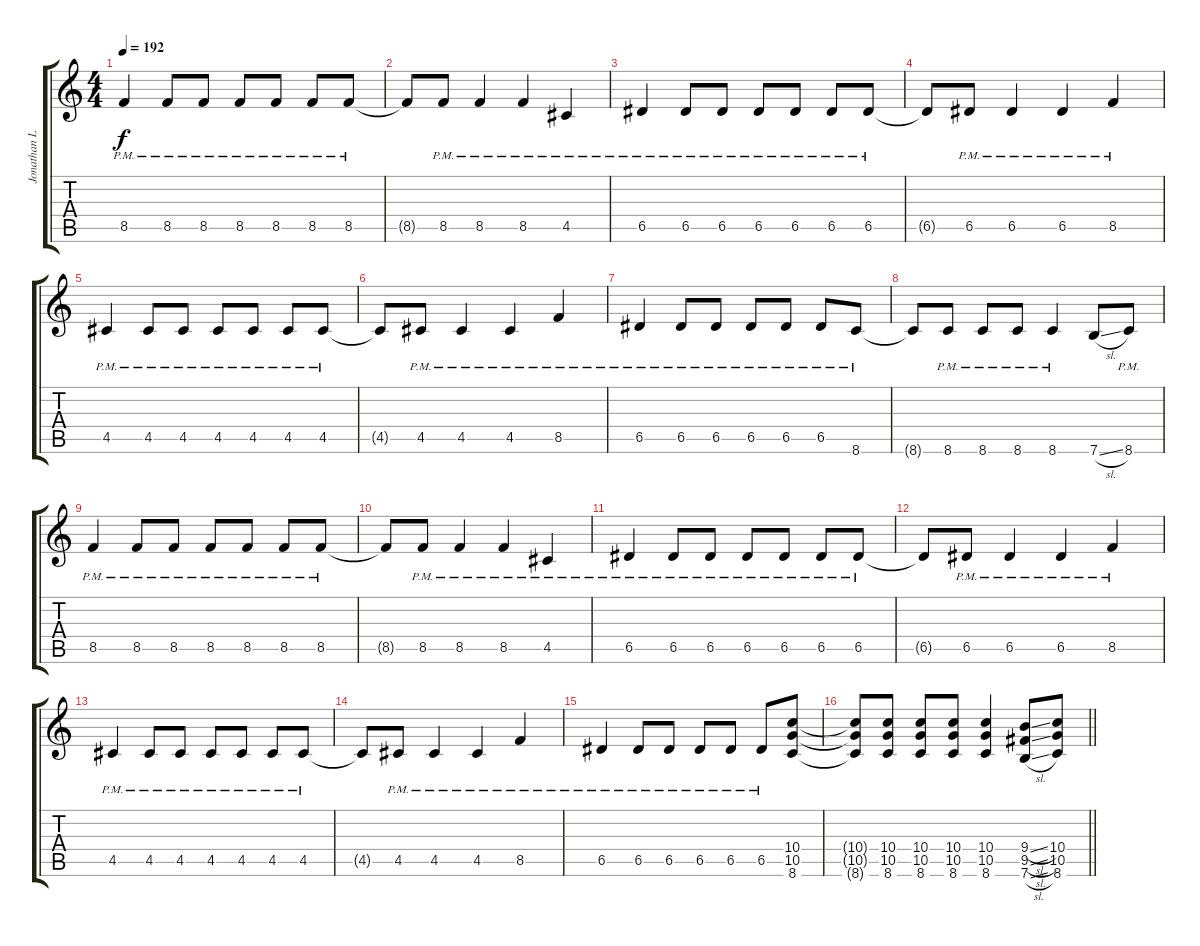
\track ("Jonathan Le Landais" "Jonathan L") {instrument distortionguitar}
\staff {score tabs}
\tuning (E4 B3 G3 D3 A2 E2) {hide}
\ts (4 4)
\tempo 192
\clef g2
\ks c
8.5{pm}.4{dy f} 8.5{pm}.8 8.5{pm}.8 8.5{pm}.8 8.5{pm}.8 8.5{pm}.8 8.5{pm}.8 |
8.5{t}.8 8.5{pm}.8 8.5{pm}.4 8.5{pm}.4 4.5{pm}.4 |
6.5{pm}.4 6.5{pm}.8 6.5{pm}.8 6.5{pm}.8 6.5{pm}.8 6.5{pm}.8 6.5{pm}.8 |
6.5{t}.8 6.5{pm}.8 6.5{pm}.4 6.5{pm}.4 8.5{pm}.4 |
4.5{pm}.4 4.5{pm}.8 4.5{pm}.8 4.5{pm}.8 4.5{pm}.8 4.5{pm}.8 4.5{pm}.8 |
4.5{t}.8 4.5{pm}.8 4.5{pm}.4 4.5{pm}.4 8.5{pm}.4 |
6.5{pm}.4 6.5{pm}.8 6.5{pm}.8 6.5{pm}.8 6.5{pm}.8 6.5{pm}.8 8.6{pm}.8 |
8.6{t}.8 8.6{pm}.8 8.6{pm}.8 8.6{pm}.8 8.6{pm}.4 7.6{sl}.8 8.6{pm}.8 |
8.5{pm}.4 8.5{pm}.8 8.5{pm}.8 8.5{pm}.8 8.5{pm}.8 8.5{pm}.8 8.5{pm}.8 |
8.5{t}.8 8.5{pm}.8 8.5{pm}.4 8.5{pm}.4 4.5{pm}.4 |
6.5{pm}.4 6.5{pm}.8 6.5{pm}.8 6.5{pm}.8 6.5{pm}.8 6.5{pm}.8 6.5{pm}.8 |
6.5{t}.8 6.5{pm}.8 6.5{pm}.4 6.5{pm}.4 8.5{pm}.4 |
4.5{pm}.4 4.5{pm}.8 4.5{pm}.8 4.5{pm}.8 4.5{pm}.8 4.5{pm}.8 4.5{pm}.8 |
4.5{t}.8 4.5{pm}.8 4.5{pm}.4 4.5{pm}.4 8.5{pm}.4 |
6.5{pm}.4 6.5{pm}.8 6.5{pm}.8 6.5{pm}.8 6.5{pm}.8 6.5{pm}.8 (10.4 10.5 8.6).8 |
\barLineRight lightlight
(10.4{t} 10.5{t} 8.6{t}).8 (10.4 10.5 8.6).8 (10.4 10.5 8.6).8 (10.4 10.5 8.6).8 (10.4 10.5 8.6).4 (9.4{sl} 9.5{sl} 7.6{sl}).8 (10.4 10.5 8.6).8
